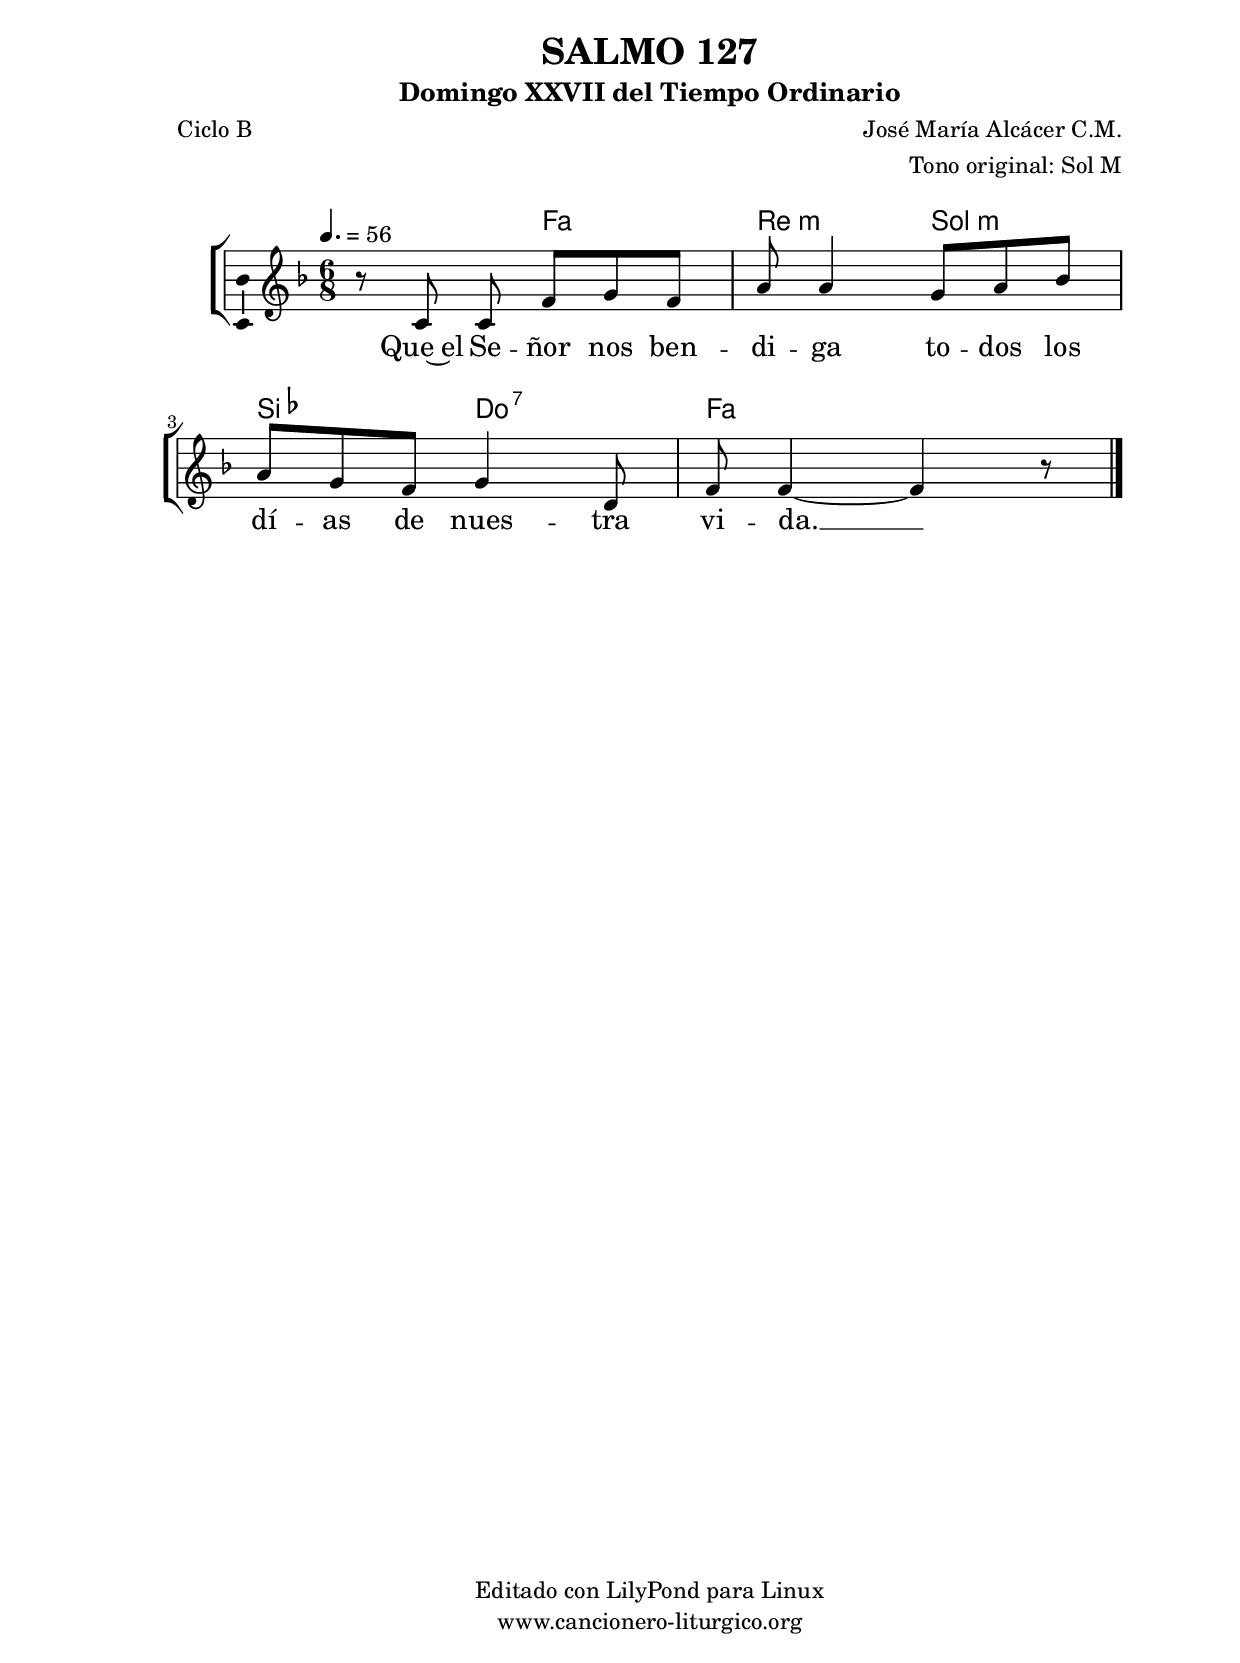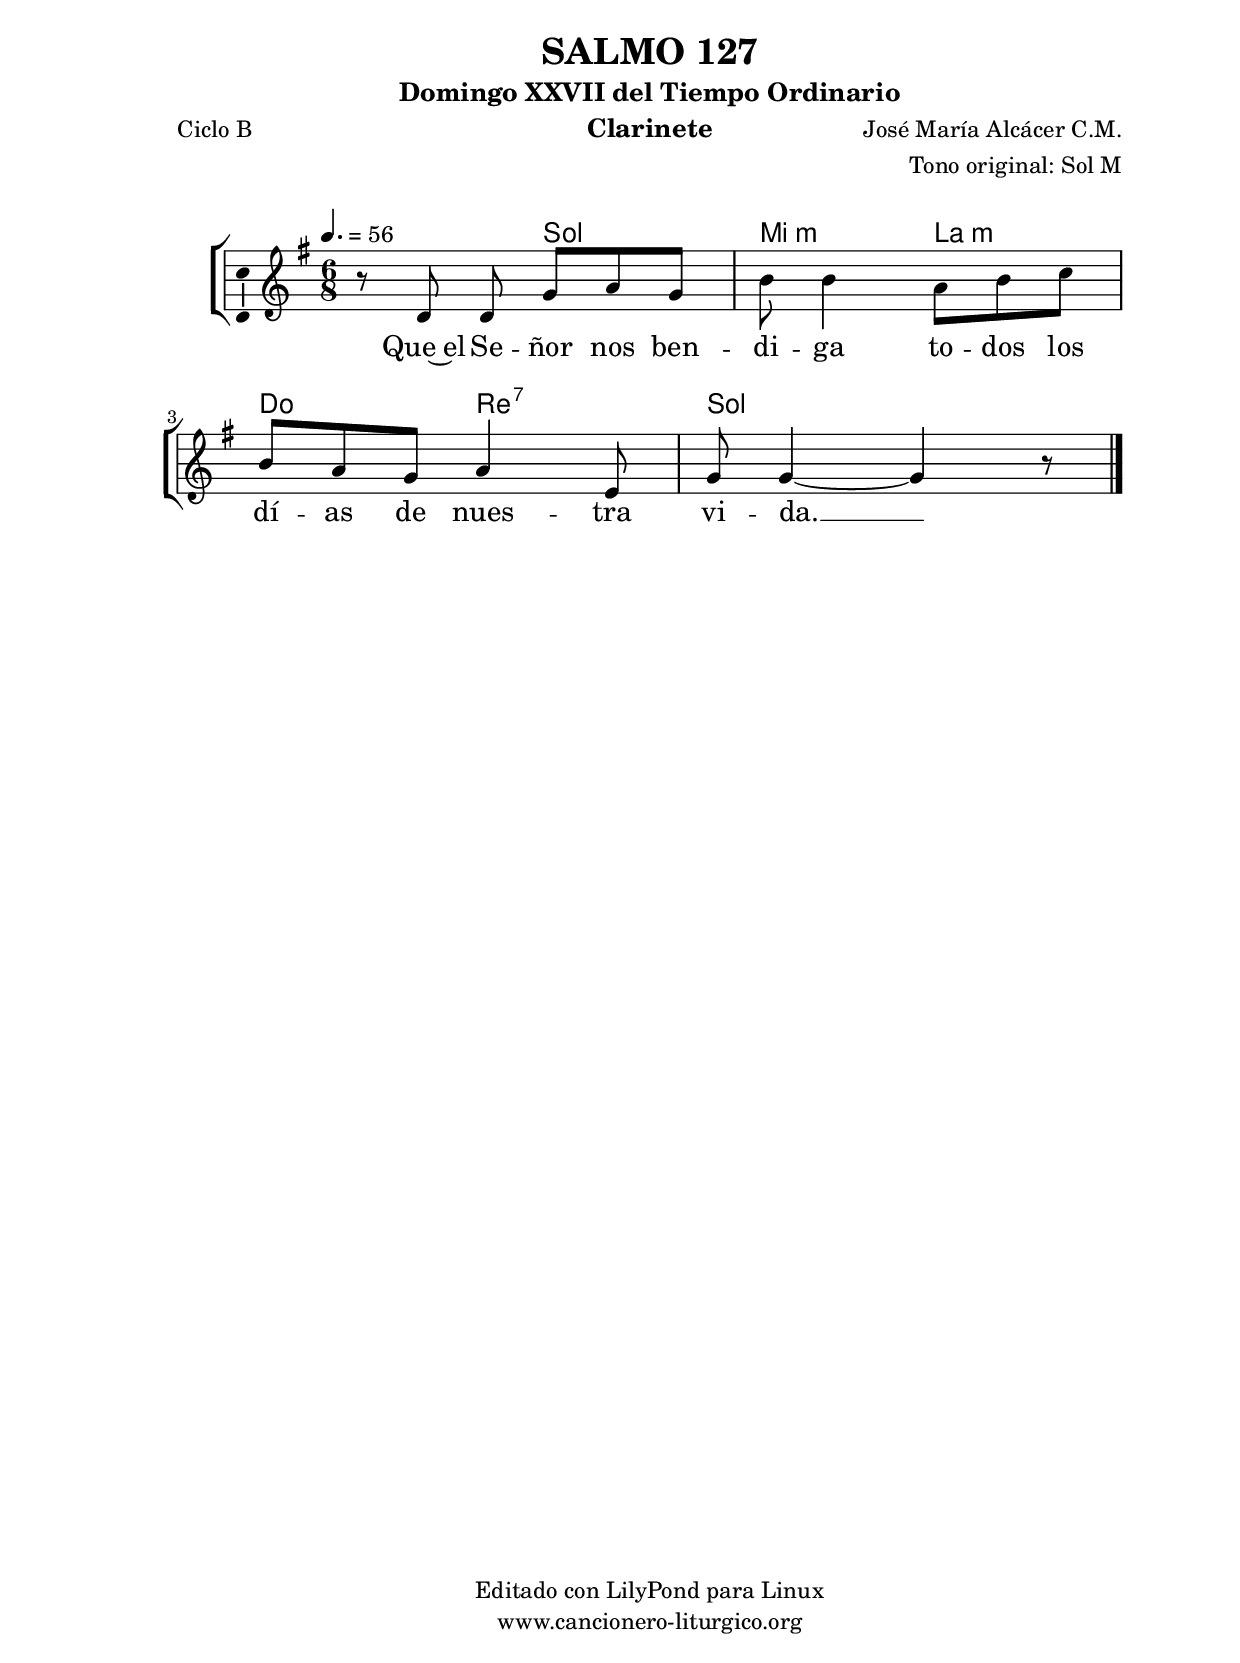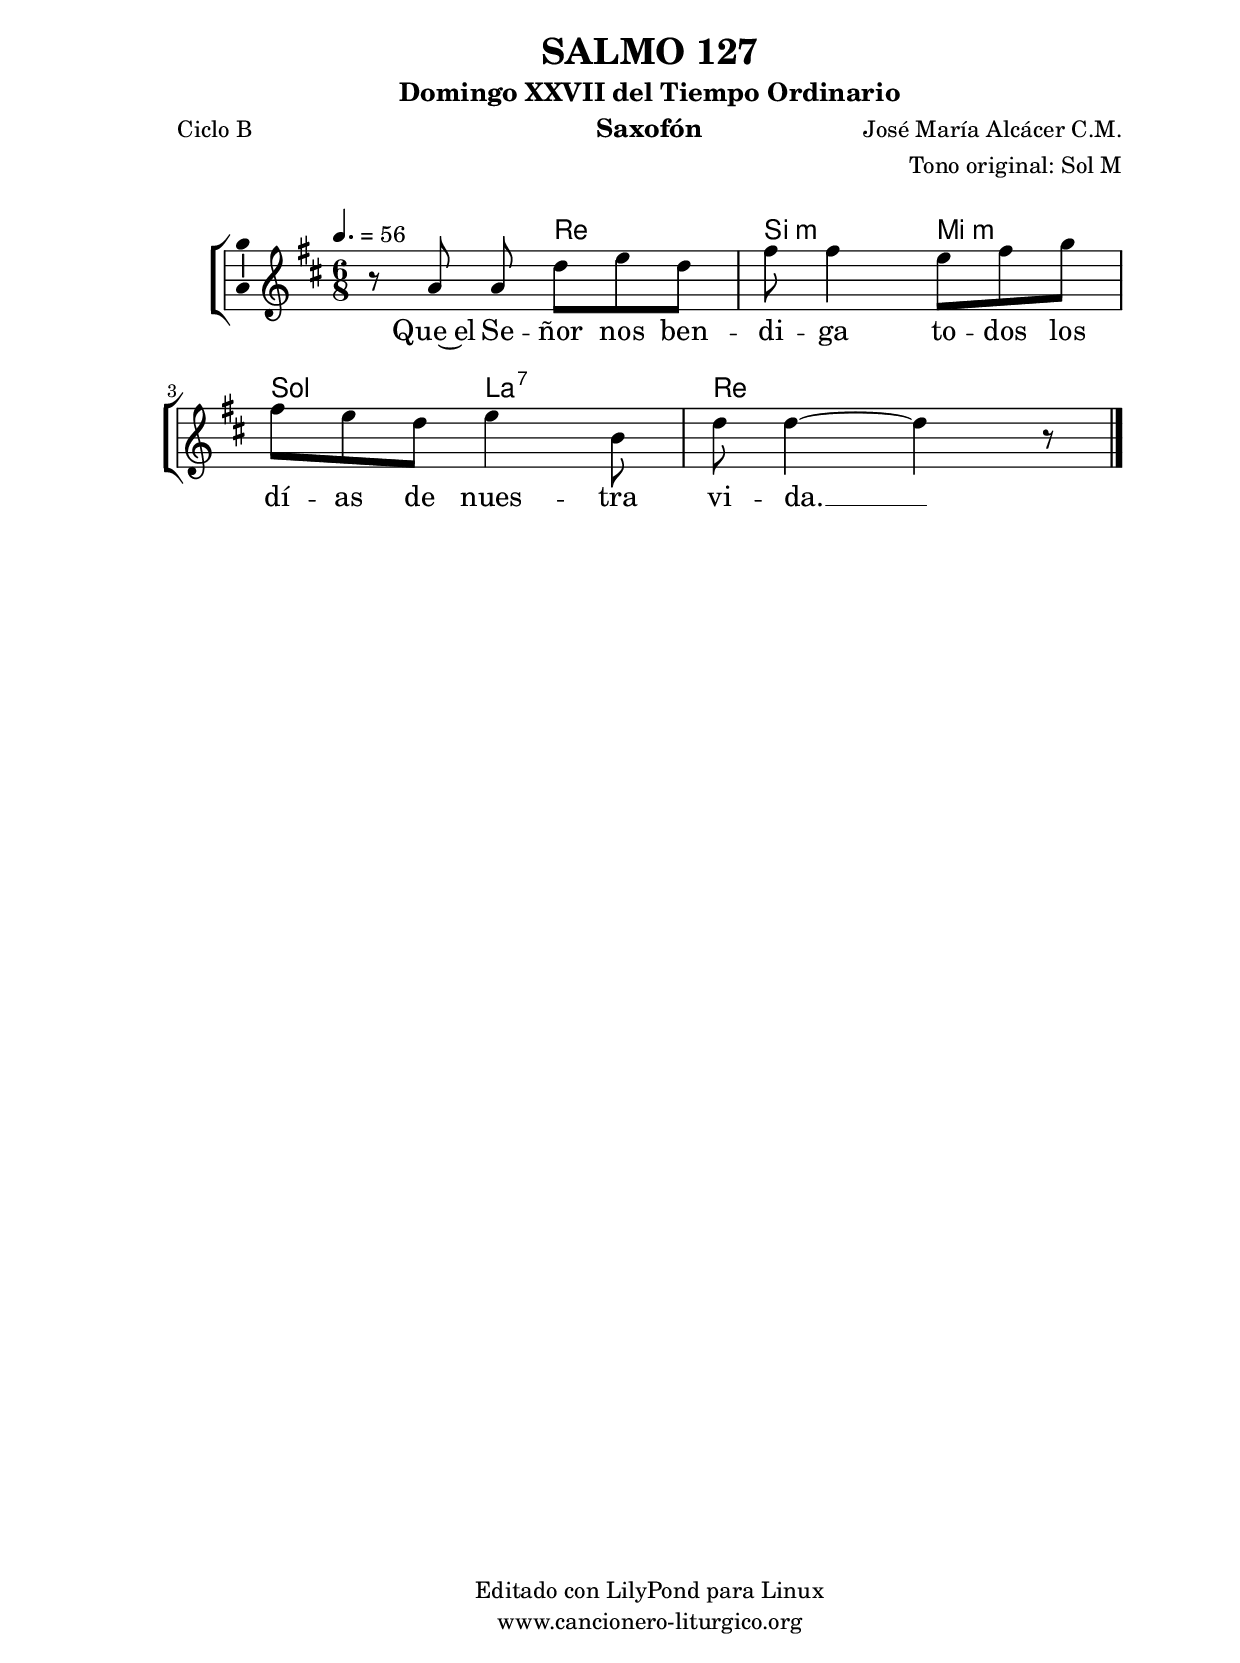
%
%para convertir .midi en .wav:
%timidity filename.midi -Ow -o finename.wav
%
%
%Para convertir de .wav a .mp3:
%lame -h -m j filename.wav
%
%
%para escuchar el midi:
%timidity nombrefichero.midi
%


%versión de lilypond para la que se ha escrito esta partitura:
\version "2.16.0"

	%Tamaño papel
	#(set-default-paper-size "a4")
	%Tamaño partitura
	#(set-global-staff-size 20)
	%No responde al pulsar sobre una nota
	#(ly:set-option 'point-and-click #f)

%parámetros del encabezamiento:
\header {
	title = "SALMO 127"
	subtitle = "Domingo XXVII del Tiempo Ordinario"
	composer = "José María Alcácer C.M."
	poet = "Ciclo B"
	meter = ""
	arranger = "Tono original: Sol M"
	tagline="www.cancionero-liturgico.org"
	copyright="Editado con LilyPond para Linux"
	tiempo = "Ordinario"
	usos = "Salmo"
	letra = "Que el Señor nos bendiga todos los días de nuestra vida."
	}

%parámetros asociados al papel:
\paper  {
	oddHeaderMarkup = \markup {\fill-line { \on-the-fly #not-first-page \fromproperty #'header:title \on-the-fly #not-first-page \fromproperty #'header:composer }}
	evenHeaderMarkup = \markup {\fill-line { \fromproperty #'header:composer \fromproperty #'header:title }}
	#(set-paper-size "a4")
	print-page-number = ##f
	first-page-number = 1
	print-first-page-number = ##f
%	head-separation = 3.0 \cm
	top-margin = 2.0 \cm
	bottom-margin = 0.5\cm
%%%	bottom-margin = -1.0\cm
	left-margin = 3.0 \cm
	line-width = 16.0 \cm 
	indent = 8\mm
	interscoreline = 2.\mm
	between-system-space = 15\mm
%	para que las partituras no llenen la hoja:
	ragged-bottom = ##t
%	idem para la última hoja:
	ragged-last-bottom = ##f
%	para que las partituras llenen el ancho del papel:
	ragged-last = ##f
	after-title-space = 2.5 \cm
%page-count=1
system-count=2

	%Flexible Vertical Spacing
%	markup-markup-spacing =
%	#'((basic-distance . 15) (minimum-distance . 15) (padding . 3))
	markup-system-spacing =
	#'((basic-distance . 15) (minimum-distance . 15) (padding . 3))
	system-system-spacing =
	#'((basic-distance . 15) (minimum-distance . 15) (padding . 3))
	score-system-spacing =
	#'((basic-distance . 15) (minimum-distance . 15) (padding . 5))
%	top-system-spacing = % header
%	#'((basic-distance . 8) (minimum-distance . 0) (padding . 3))
%	top-markup-spacing =
%	#'((basic-distance . 20) (minimum-distance . 20) (padding . 3))
	last-bottom-spacing = % footer
	#'((basic-distance . 5) (minimum-distance . 5) (padding . 3))
%	score-markup-spacing =
%	#'((basic-distance . 16) (minimum-distance . 13) (padding . 3))

	}


%parámetros que afectan a toda la partitura:
global =  {
	%clave de sol (G):
	\clef G
	%armadura:
	\transpose g f
	\key g \major
	\tempo 4.=56
	\set Score.tempoHideNote = ##f
	}


acordes = {
	\italianChords
	\chordmode {
	\transpose g f
{

s4.
g4. e:m a:m c d:7 g
s4.

	}
	}
}

melodia = 
	\transpose g f
{
	\relative c'{

\time 6/8

r8 d8 d \noBeam g a g
b8 b4 a8 b c
b8 a g a4 e8
g8 g4~g r8

	\bar "|."
	}
	}


texto = \lyricmode {
Que~el Se -- ñor nos ben -- di -- ga
to -- dos los dí -- as de nues -- tra vi -- da. __
	}


acordesStaff = \context ChordNames = acordesStaff <<
	\set chordChanges = ##t
	\acordes
	>>


vozStaff = \context Voice = vozStaff
\with {\consists "Ambitus_engraver"}
<<
%	\set Staff.instrumentName = ""
%	\set Staff.shortInstrumentName = ""
%	\set Staff.midiInstrument = #"clarinet"
%	\set Staff.midiInstrument = #"cello"
%	\set Staff.midiInstrument = #"flute"
	\set Staff.midiInstrument = #"electric guitar (jazz)"
%	\set Staff.midiInstrument = #"english horn"
%	\set Staff.midiInstrument = #"violin"
%	\set Staff.midiInstrument = #"glockenspiel"
	\set Staff.midiMinimumVolume = #0.7
	\set Staff.midiMaximumVolume = #0.9
	\global
	\melodia
	>>


textoStaff = \context Lyrics = textoStaff <<
	\lyricsto vozStaff \texto
	>>

\book {
	\score {
		\context ChoirStaff {
			\override StaffGroup.SystemStartBracket #'collapse-height = #1
			\override Score.SystemStartBar #'collapse-height = #1
			<<
			\acordesStaff
			\vozStaff
			\textoStaff
			>>
			}
		\layout {
	    		\context {
				\Lyrics
				\override LyricText #'font-size = #2
				}
	   		 \context {
				\Score
				%fontSize = #3
				\override StaffSymbol #'staff-space = #(magstep +3)
				%\override Beam #'thickness = #0.55
				%\override SpacingSpanner #'spacing-increment = #1.0
				%\override Slur #'height-limit = #1.5
				}
			}
		}
	\score {
		\unfoldRepeats
		\context ChoirStaff {
			<<
			\acordesStaff
			\vozStaff
			>>
			}
		\midi {
	  		\context {
	  			\Score
				tempoWholesPerMinute = #(ly:make-moment 70 4)
				}
			}
		}
	}

%Partitura para clarinete
#(define output-suffix "C")
\book {
	\header{
		instrument = "Clarinete"
		}
	\score {
		\context ChoirStaff {
			\override StaffGroup.SystemStartBracket #'collapse-height = #1
			\override Score.SystemStartBar #'collapse-height = #1
\transpose c d
			<<
			\acordesStaff
			\vozStaff
			\textoStaff
			>>
			}
		\layout {
	    		\context {
				\Lyrics
				\override LyricText #'font-size = #2
				}
	   		 \context {
				\Score
				%fontSize = #3
				\override StaffSymbol #'staff-space = #(magstep +3)
				%\override Beam #'thickness = #0.55
				%\override SpacingSpanner #'spacing-increment = #1.0
				%\override Slur #'height-limit = #1.5
				}
			}
		}
	}

%Partitura para saxofón
#(define output-suffix "S")
\book {
	\header{
		instrument = "Saxofón"
		}
	\score {
		\context ChoirStaff {
			\override StaffGroup.SystemStartBracket #'collapse-height = #1
			\override Score.SystemStartBar #'collapse-height = #1
\transpose c a
			<<
			\acordesStaff
			\vozStaff
			\textoStaff
			>>
			}
		\layout {
	    		\context {
				\Lyrics
				\override LyricText #'font-size = #2
				}
	   		 \context {
				\Score
				%fontSize = #3
				\override StaffSymbol #'staff-space = #(magstep +3)
				%\override Beam #'thickness = #0.55
				%\override SpacingSpanner #'spacing-increment = #1.0
				%\override Slur #'height-limit = #1.5
				}
			}
		}
	}

